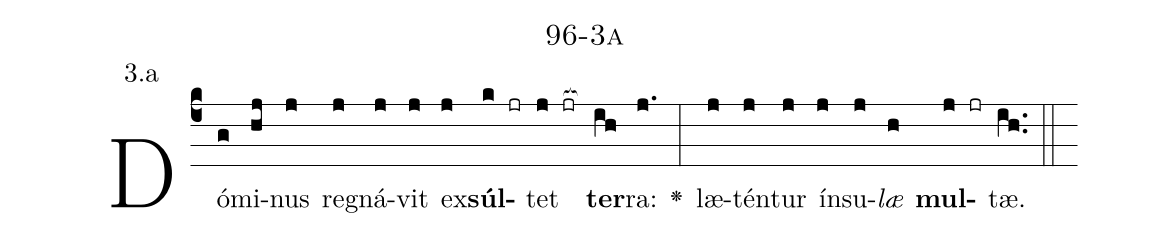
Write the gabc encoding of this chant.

name: 96-3a;
annotation: 3.a;
%%
(c4)Dó(g)mi(hj)nus(j) re(j)gná(j)vit(j) ex(j)<b>súl</b>(k jr)tet(j jr[ocb:1{]) <b>ter</b>(ih[ocb:0}])ra:(j.) <v>\greheightstar</v>(:) læ(j)tén(j)tur(j) ín(j)su(j)<i>læ</i>(h) <b>mul</b>(j jr)tæ.(ih..) (::)


%E(j) u(j) o(j) u(h) a(j) e.(ih..) (::)
